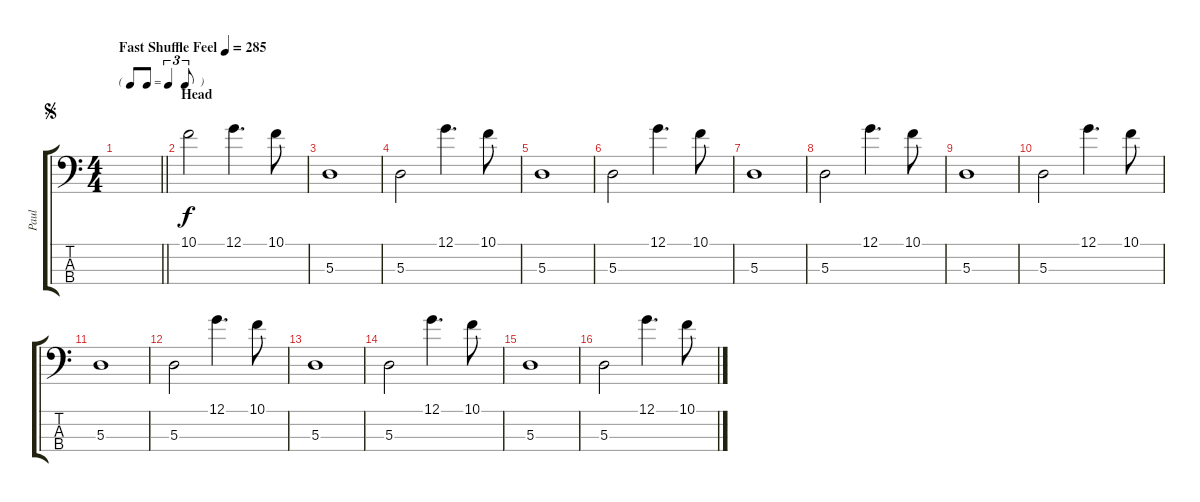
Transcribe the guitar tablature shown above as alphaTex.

\track ("Paul" "Paul") {instrument acousticbass}
\staff {score tabs}
\tuning (G2 D2 A1 E1) {hide}
\ts (4 4)
\tf triplet8th
\jump segno
\tempo (285 "Fast Shuffle Feel")
\clef f4
\barLineRight lightlight
\ks c
|
\section ("" "Head")
10.1.2 12.1.4{d} 10.1.8 |
5.3.1 |
5.3.2 12.1.4{d} 10.1.8 |
5.3.1 |
5.3.2 12.1.4{d} 10.1.8 |
5.3.1 |
5.3.2 12.1.4{d} 10.1.8 |
5.3.1 |
5.3.2 12.1.4{d} 10.1.8 |
5.3.1 |
5.3.2 12.1.4{d} 10.1.8 |
5.3.1 |
5.3.2 12.1.4{d} 10.1.8 |
5.3.1 |
5.3.2 12.1.4{d} 10.1.8
